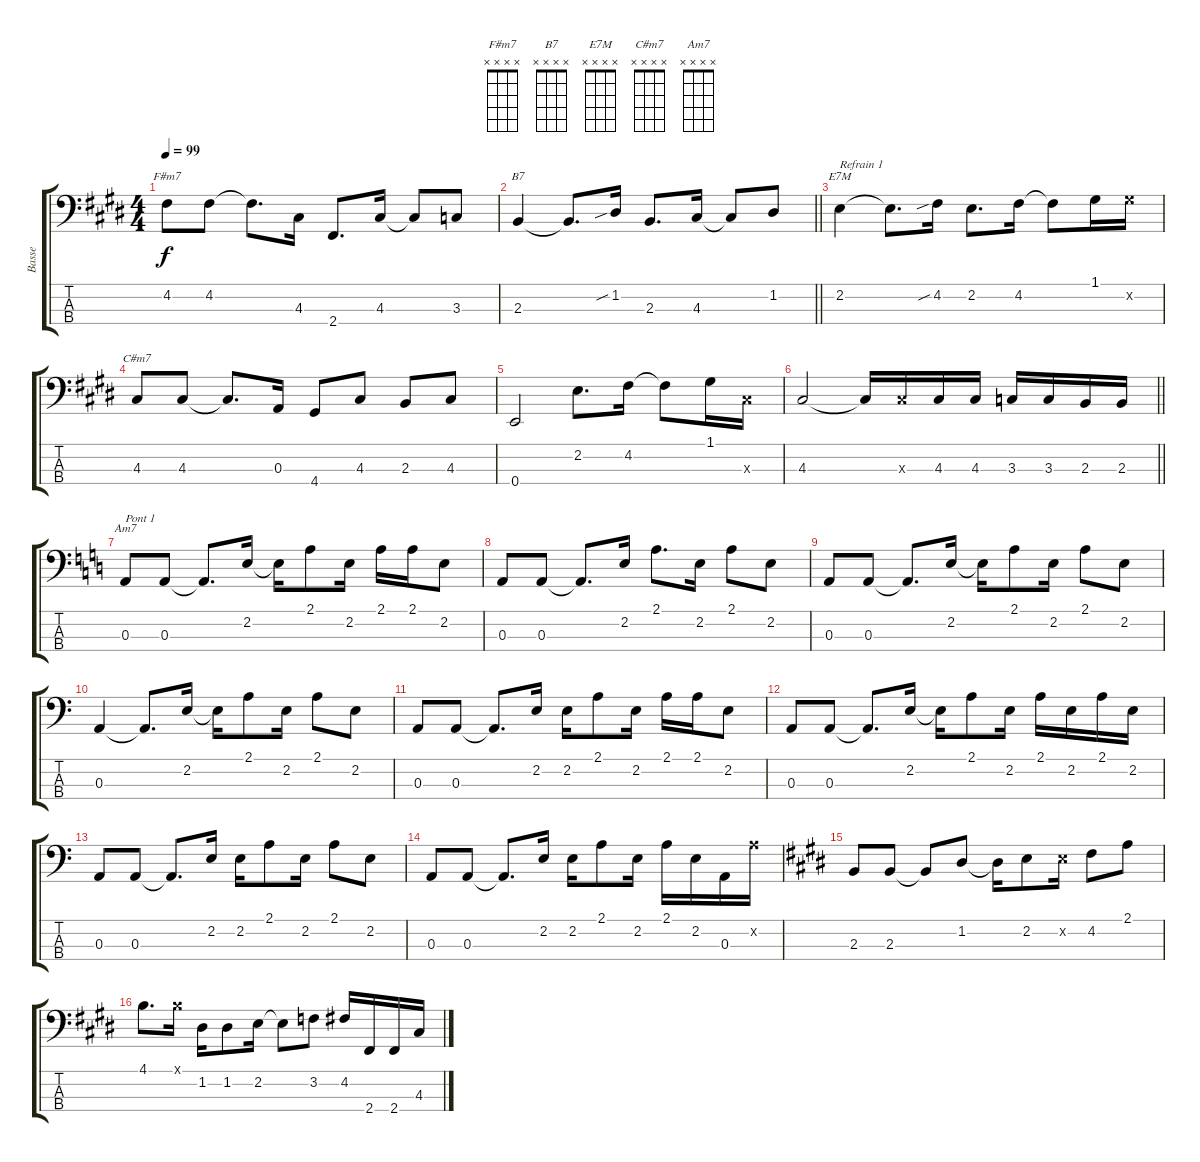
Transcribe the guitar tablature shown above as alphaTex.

\track ("Basse" "Basse") {instrument acousticbass}
\staff {score tabs}
\tuning (G2 D2 A1 E1) {hide}
\chord ("F#m7" x x x x)
\chord ("B7" x x x x)
\chord ("E7M" x x x x)
\chord ("C#m7" x x x x)
\chord ("Am7" x x x x)
\ts (4 4)
\tempo 99
\clef f4
\ks e
4.2.8{ch "F#m7" dy f} 4.2.8 4.2{t}.8{d} 4.3.16 2.4.8{d} 4.3.16 4.3{t}.8 3.3.8 |
\barLineRight lightlight
2.3.4{ch "B7"} 2.3{t}.8{d} 1.2{sib}.16 2.3.8{d} 4.3.16 4.3{t}.8 1.2.8 |
2.2.4{ch "E7M" txt "Refrain 1"} 2.2{t}.8{d} 4.2{sib}.16 2.2.8{d} 4.2.16 4.2{t}.8 1.1.16 6.2{x}.16 |
4.3.8{ch "C#m7"} 4.3.8 4.3{t}.8{d} 0.3.16 4.4.8 4.3.8 2.3.8 4.3.8 |
0.4.2 2.2.8{d} 4.2.16 4.2{t}.8 1.1.16 4.3{x}.16 |
\barLineRight lightlight
4.3.2 4.3{t}.16 4.3{x}.16 4.3.16 4.3.16 3.3.16 3.3.16 2.3.16 2.3.16 |
\ks c
0.3.8{ch "Am7" txt "Pont 1"} 0.3.8 0.3{t}.8{d} 2.2.16 2.2{t}.16 2.1.8 2.2.16 2.1.16 2.1.16 2.2.8 |
0.3.8 0.3.8 0.3{t}.8{d} 2.2.16 2.1.8{d} 2.2.16 2.1.8 2.2.8 |
0.3.8 0.3.8 0.3{t}.8{d} 2.2.16 2.2{t}.16 2.1.8 2.2.16 2.1.8 2.2.8 |
0.3.4 0.3{t}.8{d} 2.2.16 2.2{t}.16 2.1.8 2.2.16 2.1.8 2.2.8 |
0.3.8 0.3.8 0.3{t}.8{d} 2.2.16 2.2.16 2.1.8 2.2.16 2.1.16 2.1.16 2.2.8 |
0.3.8 0.3.8 0.3{t}.8{d} 2.2.16 2.2{t}.16 2.1.8 2.2.16 2.1.16 2.2.16 2.1.16 2.2.16 |
0.3.8 0.3.8 0.3{t}.8{d} 2.2.16 2.2.16 2.1.8 2.2.16 2.1.8 2.2.8 |
0.3.8 0.3.8 0.3{t}.8{d} 2.2.16 2.2.16 2.1.8 2.2.16 2.1.16 2.2.16 0.3.16 7.2{x}.16 |
\ks e
2.3.8 2.3.8 2.3{t}.8 1.2.8 1.2{t}.16 2.2.8 2.2{x}.16 4.2.8 2.1.8 |
4.1.8{d} 4.1{x}.16 1.2.16 1.2.8 2.2.16 2.2{t}.8 3.2.8 4.2.16 2.4.16 2.4.16 4.3.16
